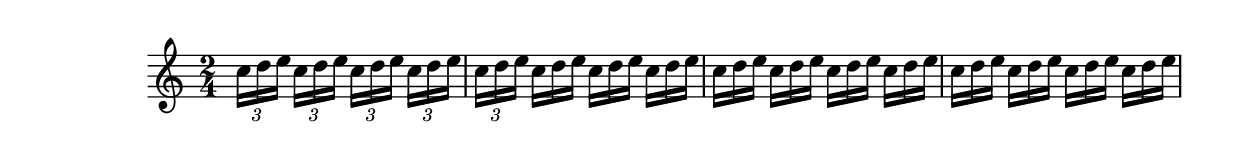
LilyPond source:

\relative c'' {
   \time 2/4

  \set Timing.beamExceptions = #'()
  \set Timing.baseMoment = #(ly:make-moment 1/8)
  \set Timing.beatStructure = #'(1 1 1 1)

  % explicit triplets
  \tuplet 3/2 8 { c16 d e c d e c d e c d e } |

  % implicit triplets - version 1
  % omit the tuplet indicators after the first three notes) to
  % indicate that these are triplets but not to repeat the '3' all the time.
  {
    \tuplet 3/2 8 { c16 d e
      \omit TupletNumber
      \omit TupletBracket
        c d e c d e c d e }
  }
  % implicit triplets - version 2
  c16*2/3 d e c d e c d e c d e |

  % implicit triplets - version 3
  \scaleDurations 2/3 {
    c16 d e c d e c d e c d e |
  }
}